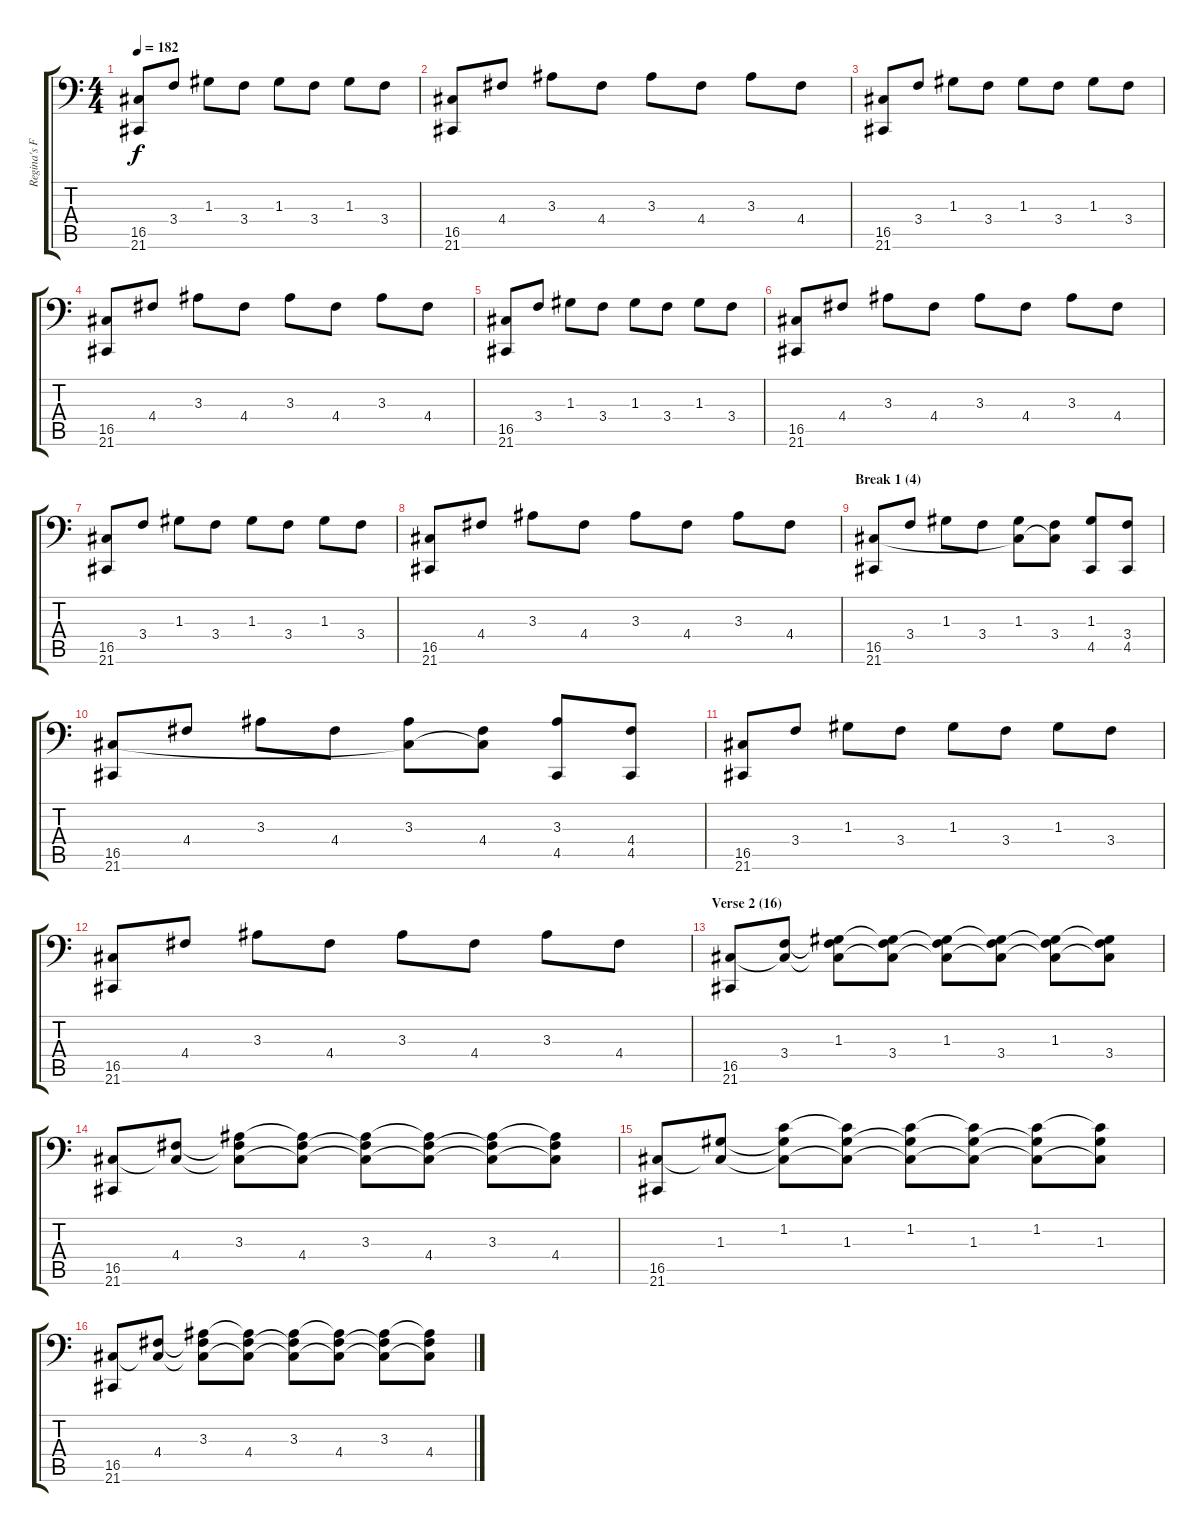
\track ("Regina's Fingers" "Regina's F") {instrument brightacousticpiano}
\staff {score tabs}
\tuning (E4 B3 G3 D3 A1 E0) {hide}
\ts (4 4)
\tempo 182
\clef f4
\ks c
(16.5 21.6).8{dy f} 3.4.8 1.3.8 3.4.8 1.3.8 3.4.8 1.3.8 3.4.8 |
(16.5 21.6).8 4.4.8 3.3.8 4.4.8 3.3.8 4.4.8 3.3.8 4.4.8 |
(16.5 21.6).8 3.4.8 1.3.8 3.4.8 1.3.8 3.4.8 1.3.8 3.4.8 |
(16.5 21.6).8 4.4.8 3.3.8 4.4.8 3.3.8 4.4.8 3.3.8 4.4.8 |
(16.5 21.6).8 3.4.8 1.3.8 3.4.8 1.3.8 3.4.8 1.3.8 3.4.8 |
(16.5 21.6).8 4.4.8 3.3.8 4.4.8 3.3.8 4.4.8 3.3.8 4.4.8 |
(16.5 21.6).8 3.4.8 1.3.8 3.4.8 1.3.8 3.4.8 1.3.8 3.4.8 |
(16.5 21.6).8 4.4.8 3.3.8 4.4.8 3.3.8 4.4.8 3.3.8 4.4.8 |
\section ("" "Break 1 (4)")
(16.5 21.6).8 3.4.8 1.3.8 3.4.8 (1.3 16.5{t}).8 (3.4 16.5{t}).8 (1.3 4.5).8 (3.4 4.5).8 |
(16.5 21.6).8 4.4.8 3.3.8 4.4.8 (3.3 16.5{t}).8 (4.4 16.5{t}).8 (3.3 4.5).8 (4.4 4.5).8 |
(16.5 21.6).8 3.4.8 1.3.8 3.4.8 1.3.8 3.4.8 1.3.8 3.4.8 |
(16.5 21.6).8 4.4.8 3.3.8 4.4.8 3.3.8 4.4.8 3.3.8 4.4.8 |
\section ("" "Verse 2 (16)")
(16.5 21.6).8 (3.4 16.5{t}).8 (1.3 3.4{t} 16.5{t}).8 (1.3{t} 3.4 16.5{t}).8 (1.3 3.4{t} 16.5{t}).8 (1.3{t} 3.4 16.5{t}).8 (1.3 3.4{t} 16.5{t}).8 (1.3{t} 3.4 16.5{t}).8 |
(16.5 21.6).8 (4.4 16.5{t}).8 (3.3 4.4{t} 16.5{t}).8 (3.3{t} 4.4 16.5{t}).8 (3.3 4.4{t} 16.5{t}).8 (3.3{t} 4.4 16.5{t}).8 (3.3 4.4{t} 16.5{t}).8 (3.3{t} 4.4 16.5{t}).8 |
(16.5 21.6).8 (1.3 16.5{t}).8 (1.2 1.3{t} 16.5{t}).8 (1.2{t} 1.3 16.5{t}).8 (1.2 1.3{t} 16.5{t}).8 (1.2{t} 1.3 16.5{t}).8 (1.2 1.3{t} 16.5{t}).8 (1.2{t} 1.3 16.5{t}).8 |
(16.5 21.6).8 (4.4 16.5{t}).8 (3.3 4.4{t} 16.5{t}).8 (3.3{t} 4.4 16.5{t}).8 (3.3 4.4{t} 16.5{t}).8 (3.3{t} 4.4 16.5{t}).8 (3.3 4.4{t} 16.5{t}).8 (3.3{t} 4.4 16.5{t}).8
